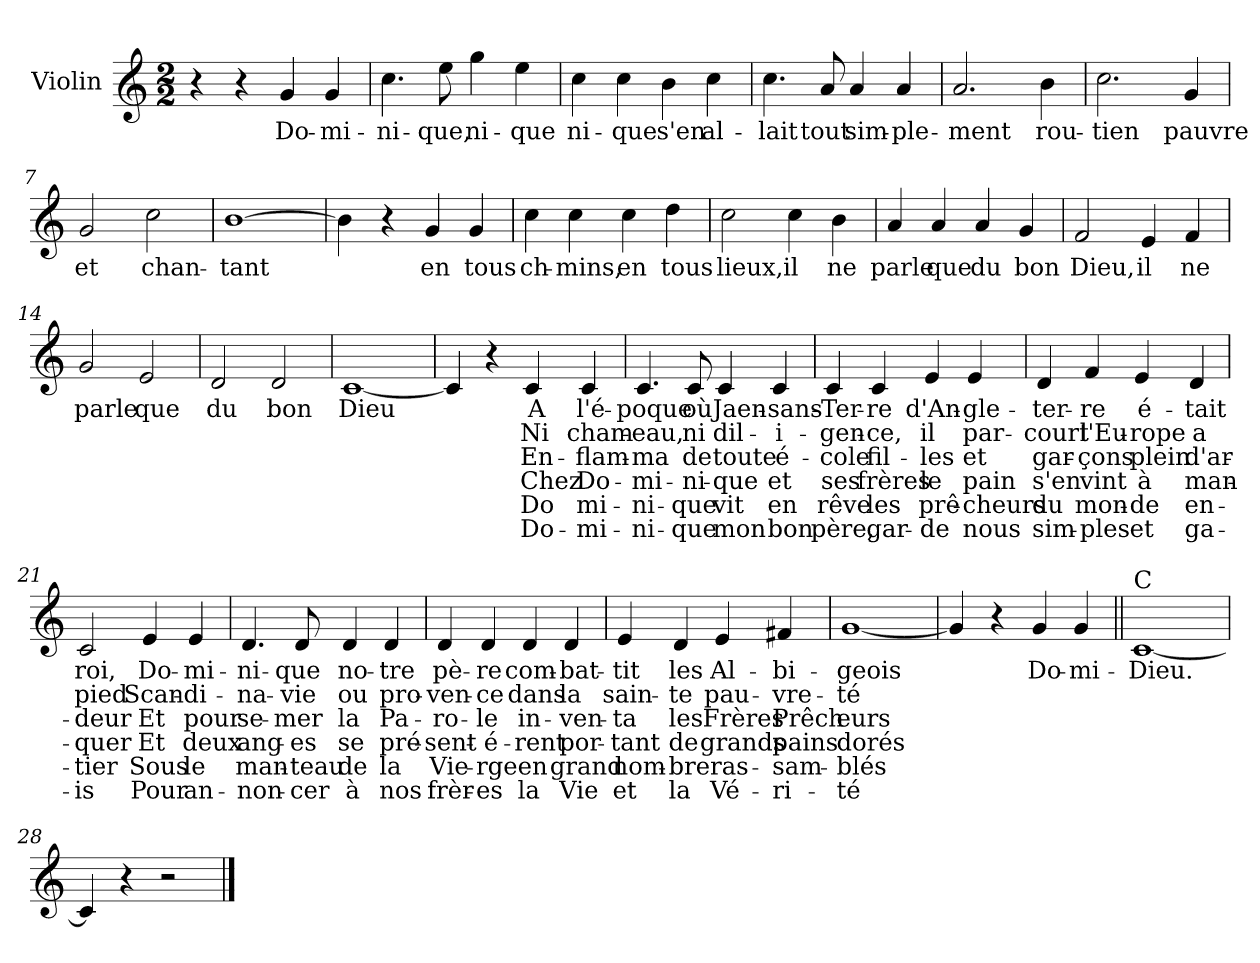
**kern	**text	**text	**text	**text	**text	**text
*part1	*part1	*part1	*part1	*part1	*part1	*part1
*staff1	*staff1	*staff1	*staff1	*staff1	*staff1	*staff1
*I"Violin	*	*	*	*	*	*
*I'Vln	*	*	*	*	*	*
*clefG2	*	*	*	*	*	*
*k[]	*	*	*	*	*	*
*C:	*	*	*	*	*	*
*M2/2	*	*	*	*	*	*
=1	=1	=1	=1	=1	=1	=1
4r	.	.	.	.	.	.
4r	.	.	.	.	.	.
4g/	Do-	.	.	.	.	.
4g/	-mi-	.	.	.	.	.
=2	=2	=2	=2	=2	=2	=2
4.cc\	-ni-	.	.	.	.	.
8ee\	-que,	.	.	.	.	.
4gg\	ni-	.	.	.	.	.
4ee\	-que	.	.	.	.	.
=3	=3	=3	=3	=3	=3	=3
4cc\	ni-	.	.	.	.	.
4cc\	-que	.	.	.	.	.
4b\	s'en	.	.	.	.	.
4cc\	al-	.	.	.	.	.
=4	=4	=4	=4	=4	=4	=4
4.cc\	-lait	.	.	.	.	.
8a/	tout	.	.	.	.	.
4a/	sim-	.	.	.	.	.
4a/	-ple-	.	.	.	.	.
!!LO:LB:g=z
=5	=5	=5	=5	=5	=5	=5
2.a/	-ment	.	.	.	.	.
4b\	rou-	.	.	.	.	.
=6	=6	=6	=6	=6	=6	=6
2.cc\	-tien	.	.	.	.	.
4g/	pauvre	.	.	.	.	.
=7	=7	=7	=7	=7	=7	=7
2g/	et	.	.	.	.	.
2cc\	chan-	.	.	.	.	.
=8	=8	=8	=8	=8	=8	=8
[1b	-tant	.	.	.	.	.
!!LO:LB:g=z
=9	=9	=9	=9	=9	=9	=9
4b\]	.	.	.	.	.	.
4r	.	.	.	.	.	.
4g/	en	.	.	.	.	.
4g/	tous	.	.	.	.	.
=10	=10	=10	=10	=10	=10	=10
4cc\	ch-	.	.	.	.	.
4cc\	-mins,	.	.	.	.	.
4cc\	en	.	.	.	.	.
4dd\	tous	.	.	.	.	.
=11	=11	=11	=11	=11	=11	=11
2cc\	lieux,	.	.	.	.	.
4cc\	il	.	.	.	.	.
4b\	ne	.	.	.	.	.
=12	=12	=12	=12	=12	=12	=12
4a/	parle	.	.	.	.	.
4a/	que	.	.	.	.	.
4a/	du	.	.	.	.	.
4g/	bon	.	.	.	.	.
!!LO:LB:g=z
=13	=13	=13	=13	=13	=13	=13
2f/	Dieu,	.	.	.	.	.
4e/	il	.	.	.	.	.
4f/	ne	.	.	.	.	.
=14	=14	=14	=14	=14	=14	=14
2g/	parle	.	.	.	.	.
2e/	que	.	.	.	.	.
=15	=15	=15	=15	=15	=15	=15
2d/	du	.	.	.	.	.
2d/	bon	.	.	.	.	.
=16	=16	=16	=16	=16	=16	=16
[1c	Dieu	.	.	.	.	.
!!LO:LB:g=z
=17	=17	=17	=17	=17	=17	=17
4c/]	.	.	.	.	.	.
4r	.	.	.	.	.	.
4c/	A	Ni	En-	Chez	Do	Do-
4c/	l'é-	cham-	-flam-	Do-	mi-	-mi-
=18	=18	=18	=18	=18	=18	=18
4.c/	-poque	-eau,	-ma	-mi-	-ni-	-ni-
8c/	où	ni	de	-ni-	-que	-que
4c/	Jaen-	dil-	toute	-que	vit	mon
4c/	-sans-	-i-	é-	et	en	bon
=19	=19	=19	=19	=19	=19	=19
4c/	-Ter-	-gen-	-cole	ses	rêve	père,
4c/	-re	-ce,	fil-	frères	les	gar-
4e/	d'An-	il	-les	le	prê-	-de
4e/	-gle-	par-	et	pain	-cheurs	nous
=20	=20	=20	=20	=20	=20	=20
4d/	-ter-	-court	gar-	s'en	du	sim-
4f/	-re	l'Eu-	-çons	vint	mon-	-ples
4e/	é-	-rope	plein	à	-de	et
4d/	-tait	a	d'ar-	man-	en-	ga-
!!LO:LB:g=z
=21	=21	=21	=21	=21	=21	=21
2c/	roi,	pied	-deur	-quer	-tier	-is
4e/	Do-	Scan-	Et	Et	Sous	Pour
4e/	-mi-	-di-	pour	deux	le	an-
=22	=22	=22	=22	=22	=22	=22
4.d/	-ni-	-na-	se-	ang-	man-	-non-
8d/	-que	-vie	-mer	-es	-teau	-cer
4d/	no-	ou	la	se	de	à
4d/	-tre	pro-	Pa-	pré-	la	nos
=23	=23	=23	=23	=23	=23	=23
4d/	pè-	-ven-	-ro-	-sent-	Vie-	frèr-
4d/	-re	-ce	-le	-é-	-rge	-es
4d/	com-	dans	in-	-rent	en	la
4d/	-bat-	la	-ven-	por-	grand	Vie
=24	=24	=24	=24	=24	=24	=24
4e/	-tit	sain-	-ta	-tant	nom-	et
4d/	les	-te	les	de	-bre	la
4e/	Al-	pau-	Frères	grands	ras-	Vé-
4f#X/	-bi-	-vre-	Prêch	pains	-sam-	-ri-
=25	=25	=25	=25	=25	=25	=25
[1g	-geois	-té	eurs	dorés	-blés	-té
!!LO:LB:g=z
=26	=26	=26	=26	=26	=26	=26
4g/]	.	.	.	.	.	.
4r	.	.	.	.	.	.
4g/	Do-	.	.	.	.	.
4g/	-mi-	.	.	.	.	.
=27||	=27||	=27||	=27||	=27||	=27||	=27||
!LO:TX:a:t=C	!	!	!	!	!	!
[1c	-Dieu.	.	.	.	.	.
=28	=28	=28	=28	=28	=28	=28
4c/]	.	.	.	.	.	.
4r	.	.	.	.	.	.
2r	.	.	.	.	.	.
==	==	==	==	==	==	==
*-	*-	*-	*-	*-	*-	*-
